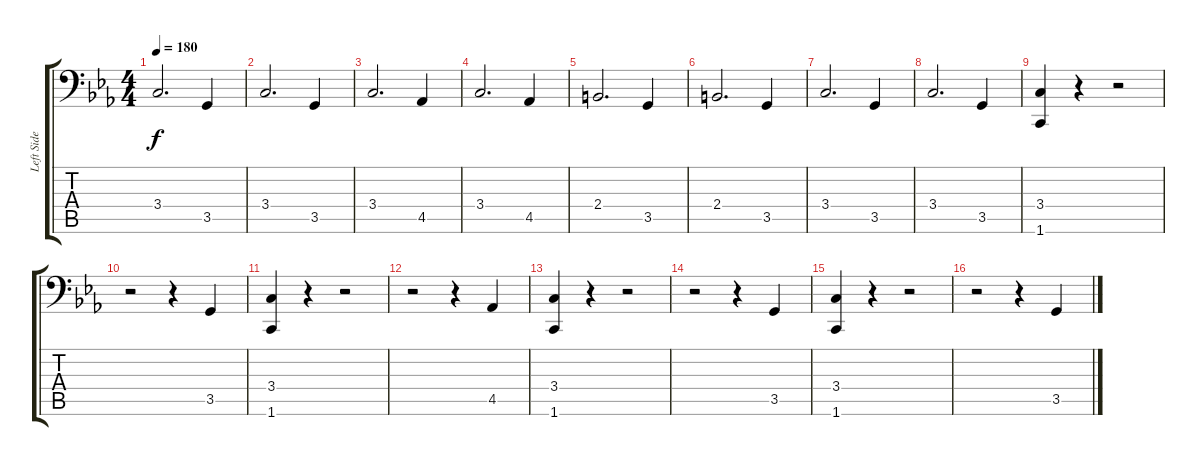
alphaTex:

\track ("Left Side (L. H. Piano)" "Left Side ") {instrument acousticguitarsteel}
\staff {score tabs}
\tuning (C3 G2 D2 A1 E1 B0) {hide}
\ts (4 4)
\tempo 180
\clef f4
\ks eb
3.4.2{d dy f beam Up} 3.5.4 |
3.4.2{d beam Up} 3.5.4 |
3.4.2{d beam Up} 4.5.4 |
3.4.2{d beam Up} 4.5.4 |
2.4.2{d} 3.5.4 |
2.4.2{d} 3.5.4 |
3.4.2{d beam Up} 3.5.4 |
3.4.2{d beam Up} 3.5.4 |
(3.4 1.6).4 r.4 r.2 |
r.2 r.4 3.5.4 |
(3.4 1.6).4 r.4 r.2 |
r.2 r.4 4.5.4 |
(3.4 1.6).4 r.4 r.2 |
r.2 r.4 3.5.4 |
(3.4 1.6).4 r.4 r.2 |
r.2 r.4 3.5.4
